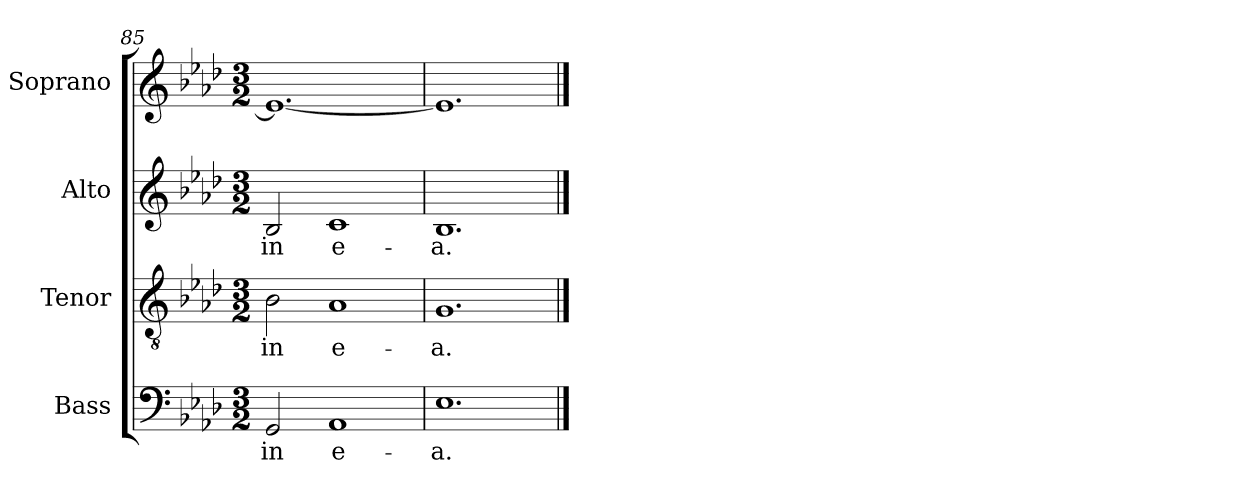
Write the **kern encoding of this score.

**kern	**text	**kern	**text	**kern	**text	**kern
*part4	*part4	*part3	*part3	*part2	*part2	*part1
*staff4	*staff4	*staff3	*staff3	*staff2	*staff2	*staff1
*I"Bass	*	*I"Tenor	*	*I"Alto	*	*I"Soprano
*I'B.	*	*I'T.	*	*I'A.	*	*I'S.
*clefF4	*	*clefGv2	*	*clefG2	*	*clefG2
*	*	*ITrd7c12	*	*	*	*
*k[b-e-a-d-]	*	*k[b-e-a-d-]	*	*k[b-e-a-d-]	*	*k[b-e-a-d-]
*A-:	*	*A-:	*	*A-:	*	*A-:
*M3/2	*	*M3/2	*	*M3/2	*	*M3/2
=85	=85	=85	=85	=85	=85	=85
!	!LO:LY:b:color=#000000	!	!	!	!	!
!	!	!	!LO:LY:b:color=#000000	!	!	!
!	!	!	!	!	!LO:LY:b:color=#000000	!
2GGi/	in	2BB-i\	in	2B-i/	in	1.e-i_
!	!LO:LY:b:color=#000000	!	!	!	!	!
!	!	!	!LO:LY:b:color=#000000	!	!	!
!	!	!	!	!	!LO:LY:b:color=#000000	!
1AA-i	e-	1AA-i	e-	1ci	e-	.
=86	=86	=86	=86	=86	=86	=86
!	!LO:LY:b:color=#000000	!	!	!	!	!
!	!	!	!LO:LY:b:color=#000000	!	!	!
!	!	!	!	!	!LO:LY:b:color=#000000	!
1.E-i	-a.	1.GGi	-a.	1.B-i	-a.	1.e-i]
==	==	==	==	==	==	==
*-	*-	*-	*-	*-	*-	*-
